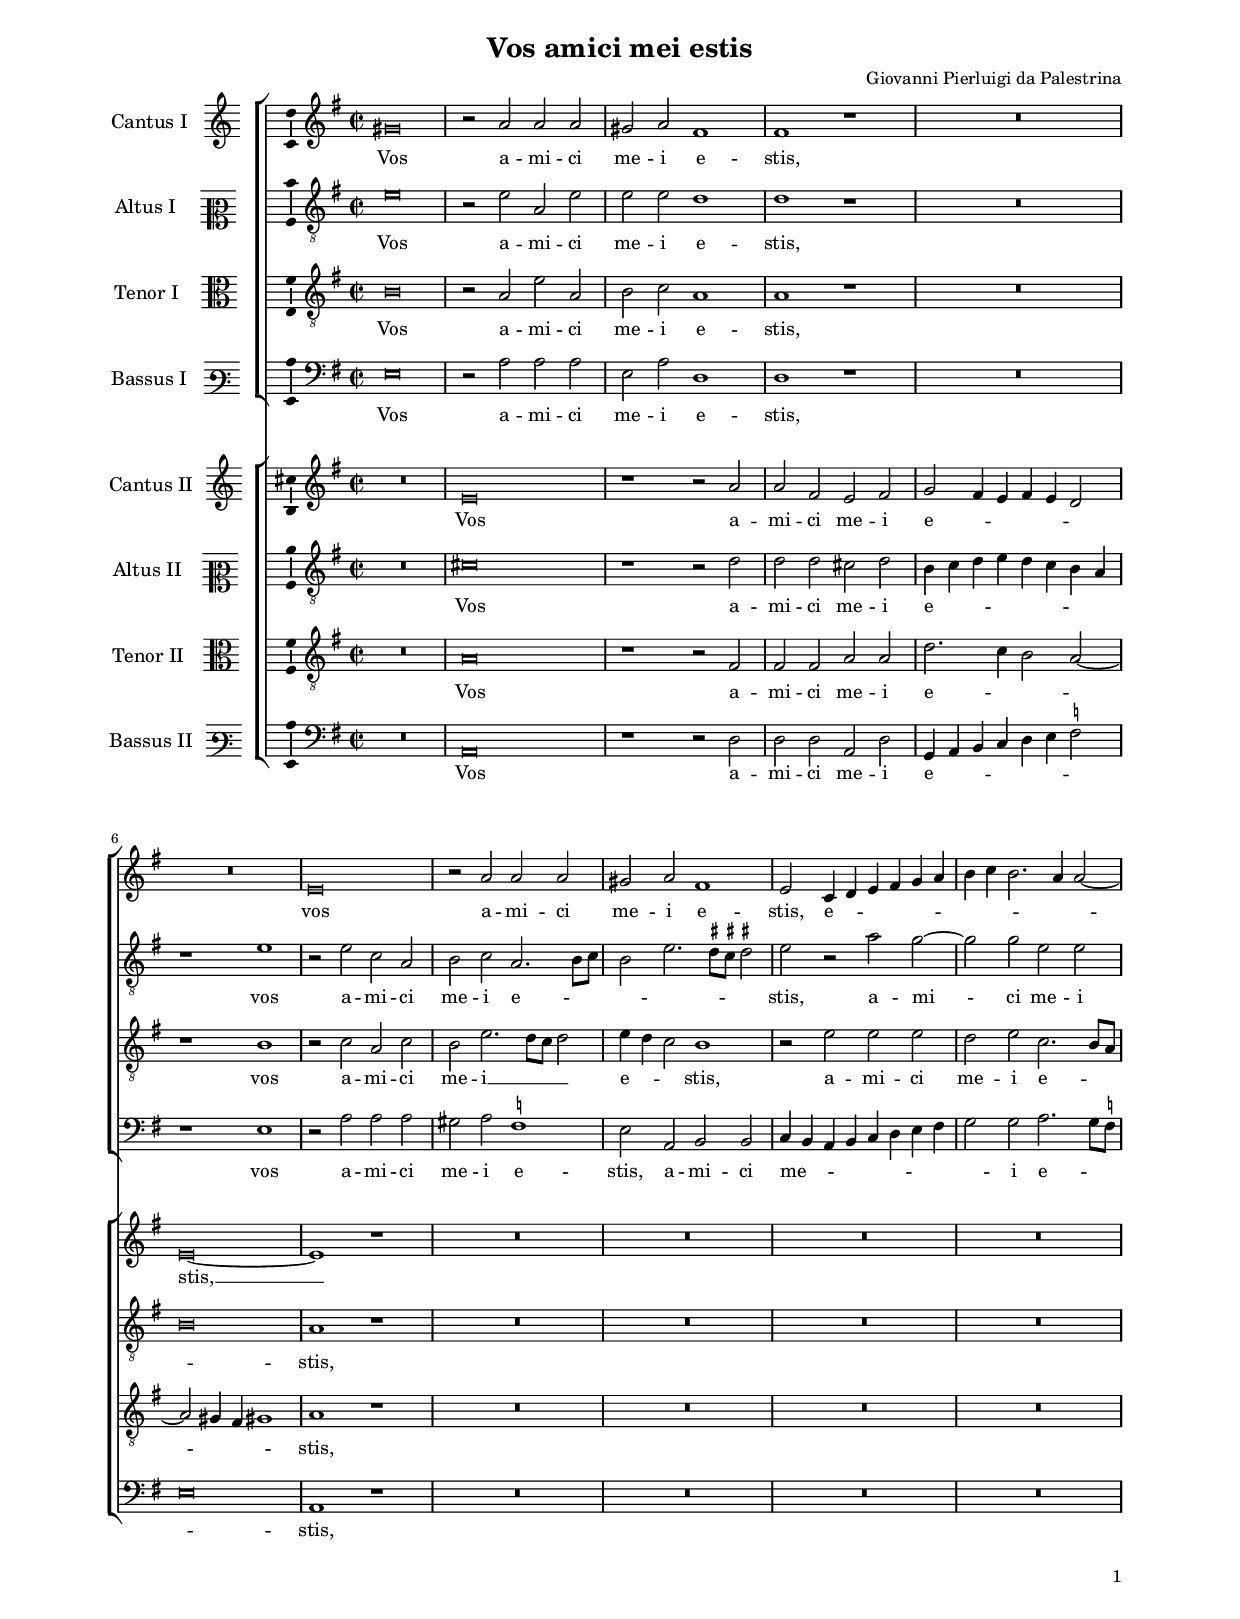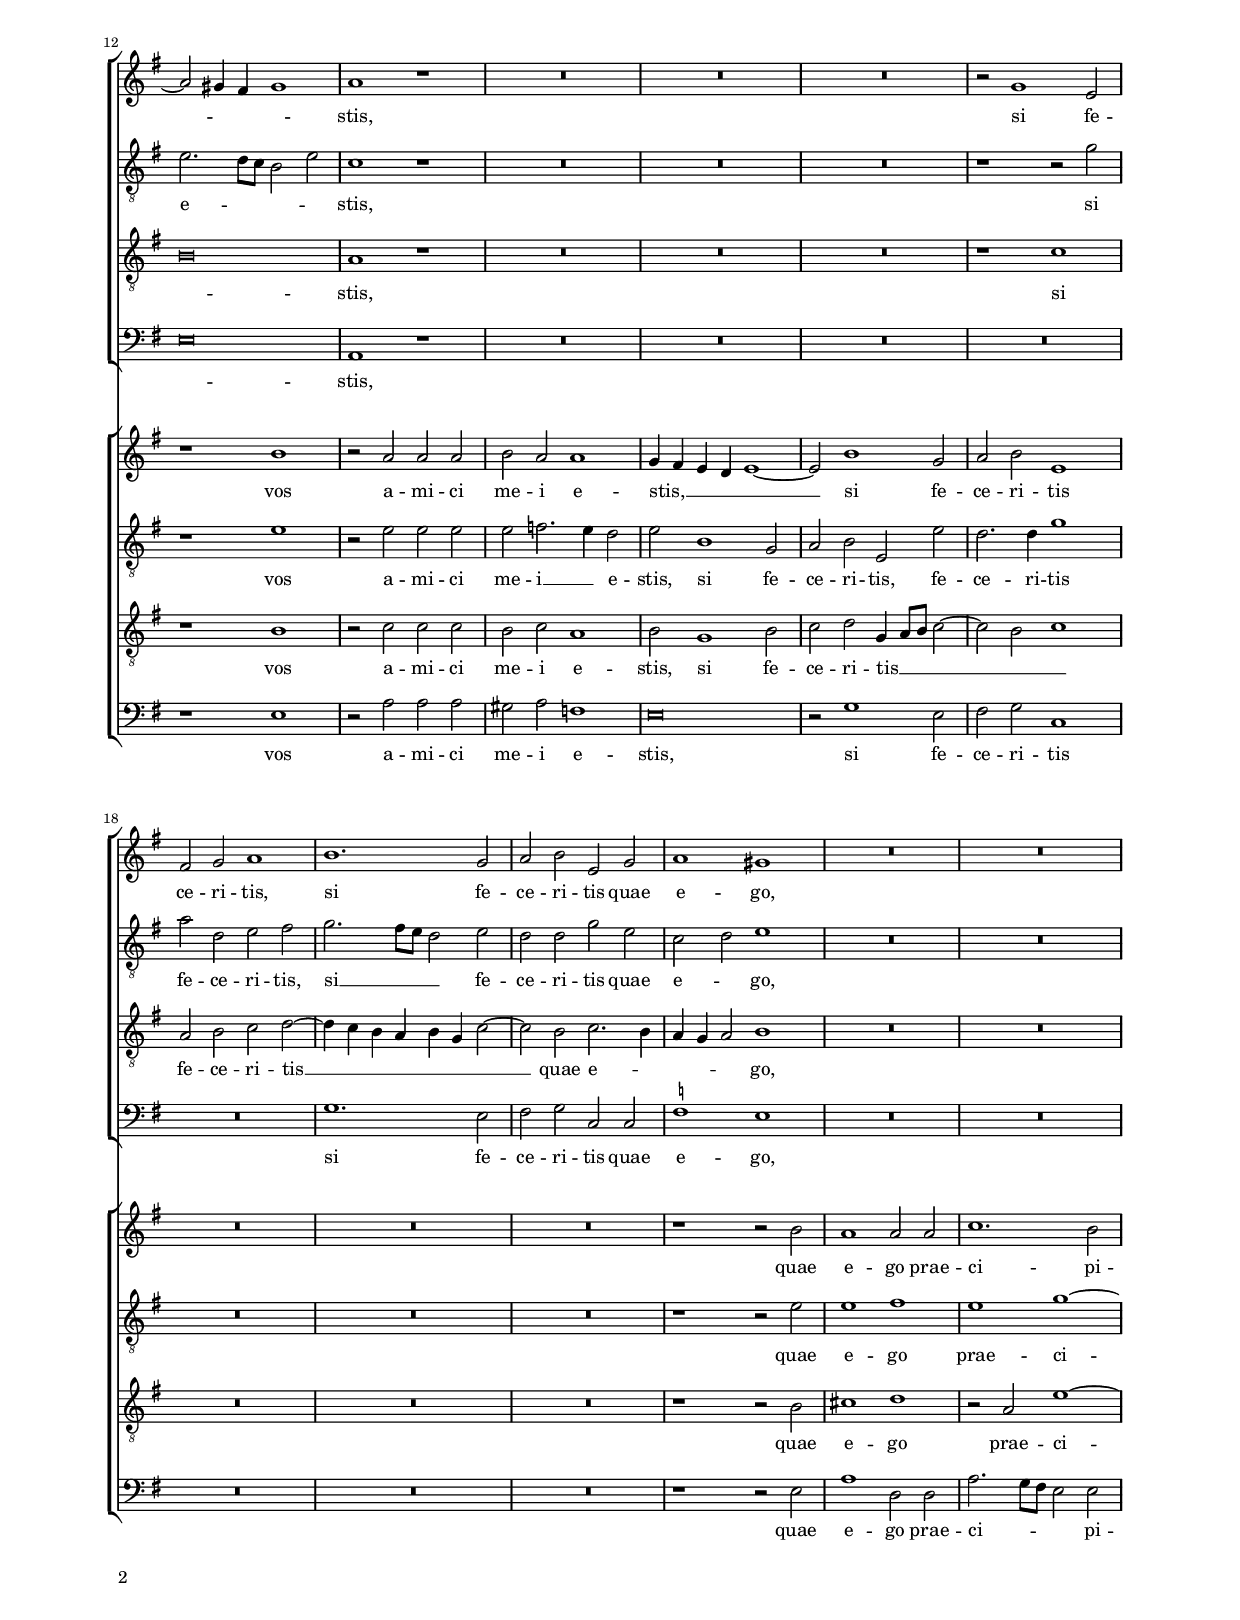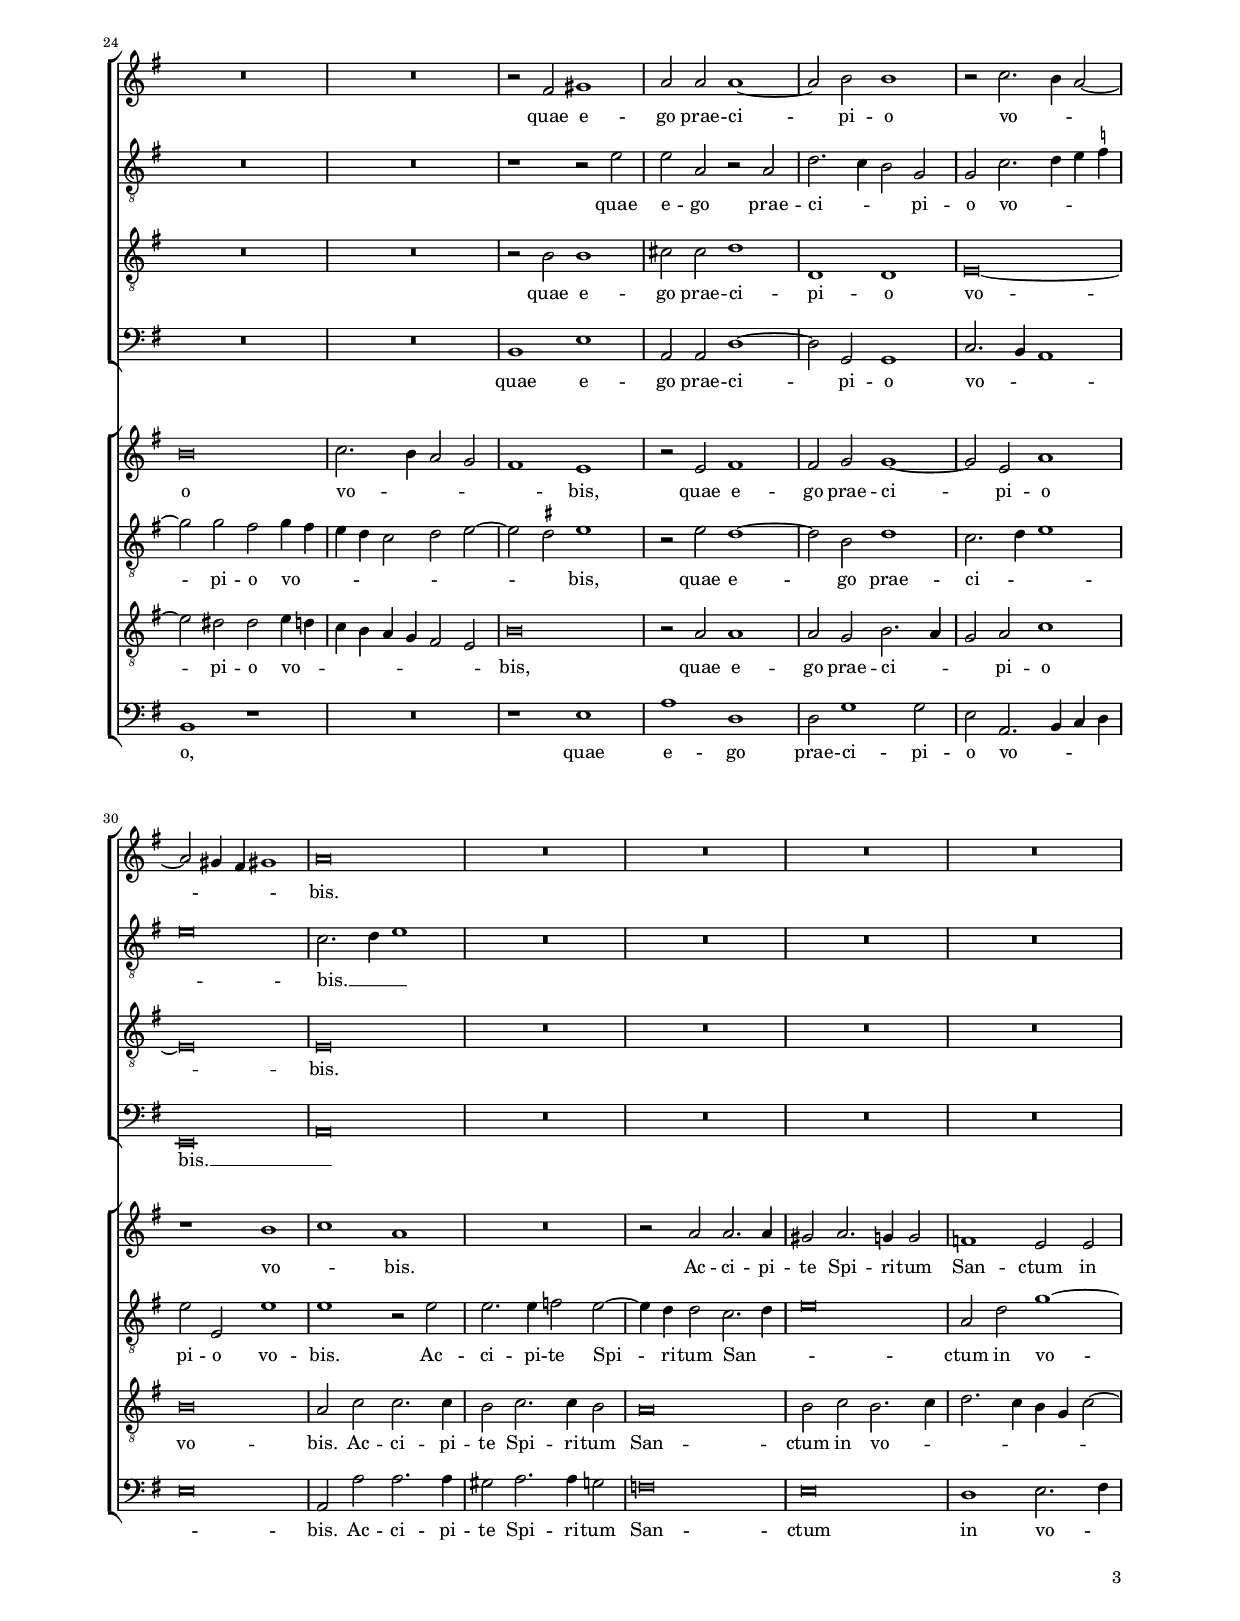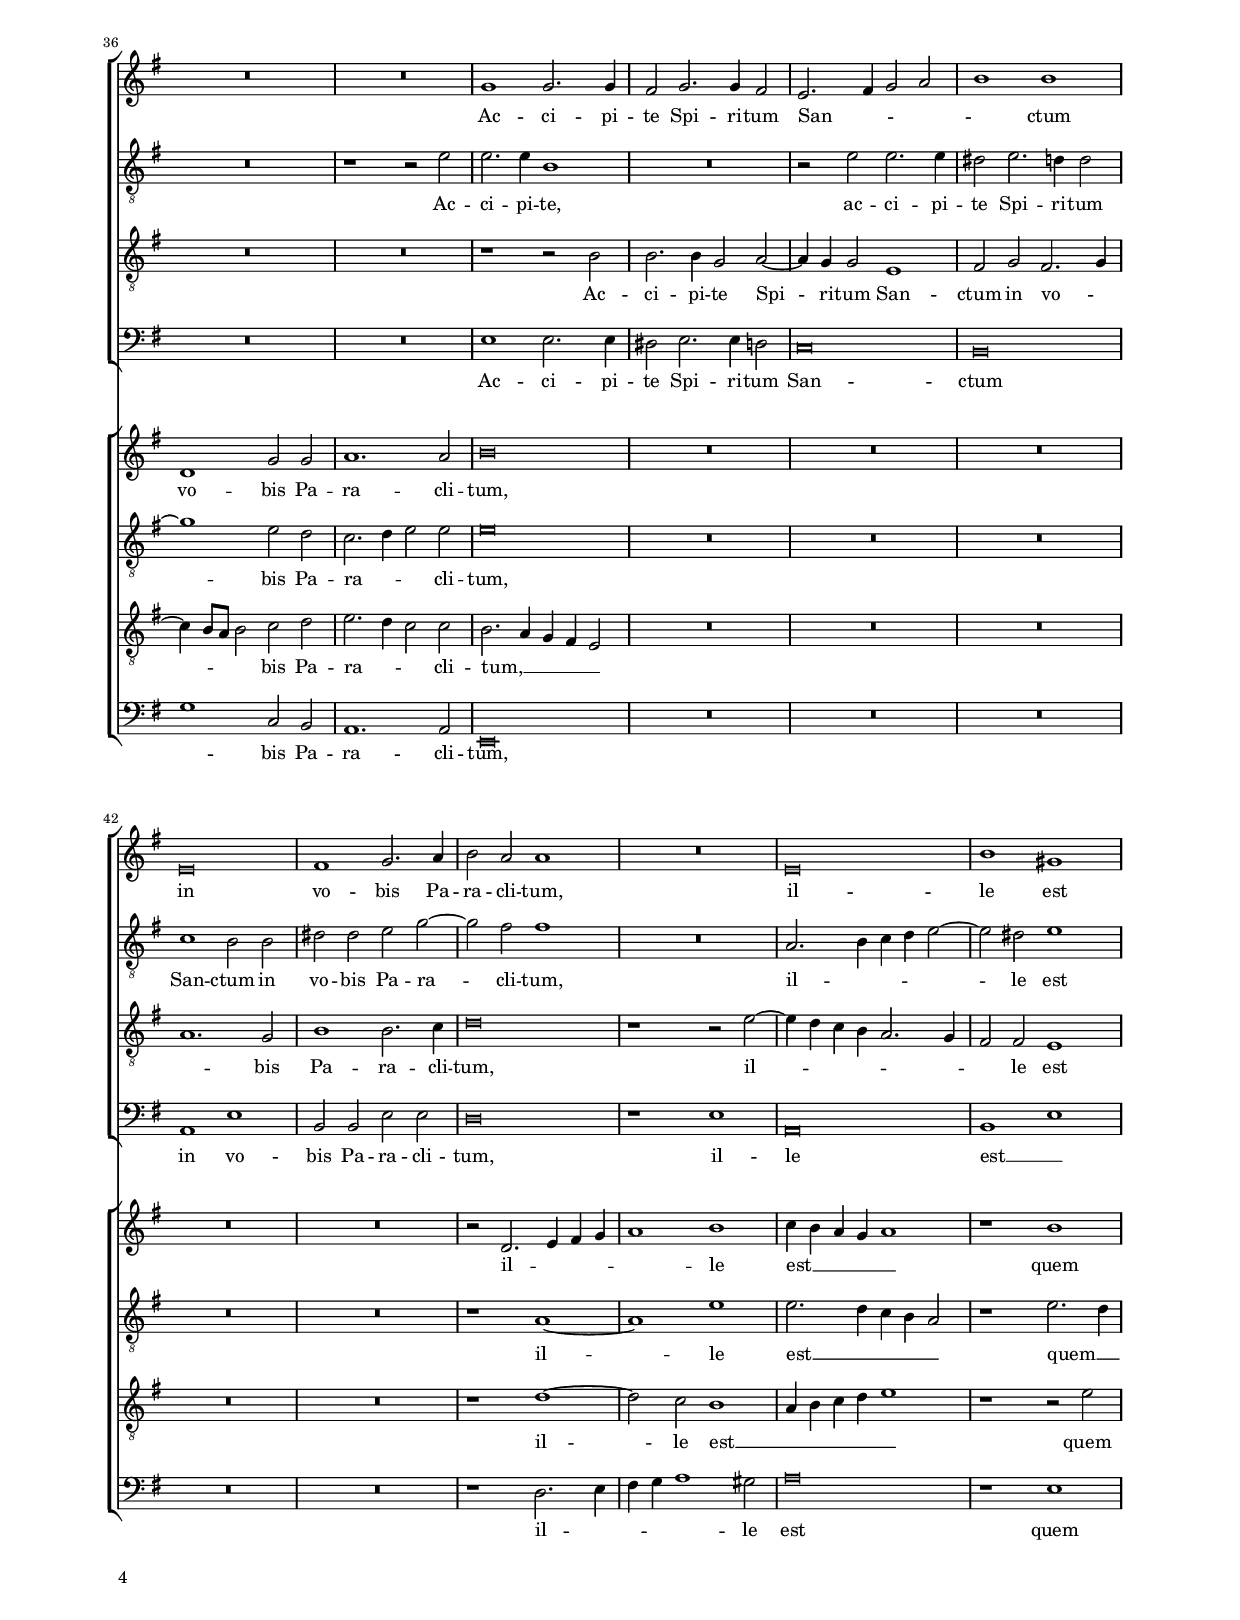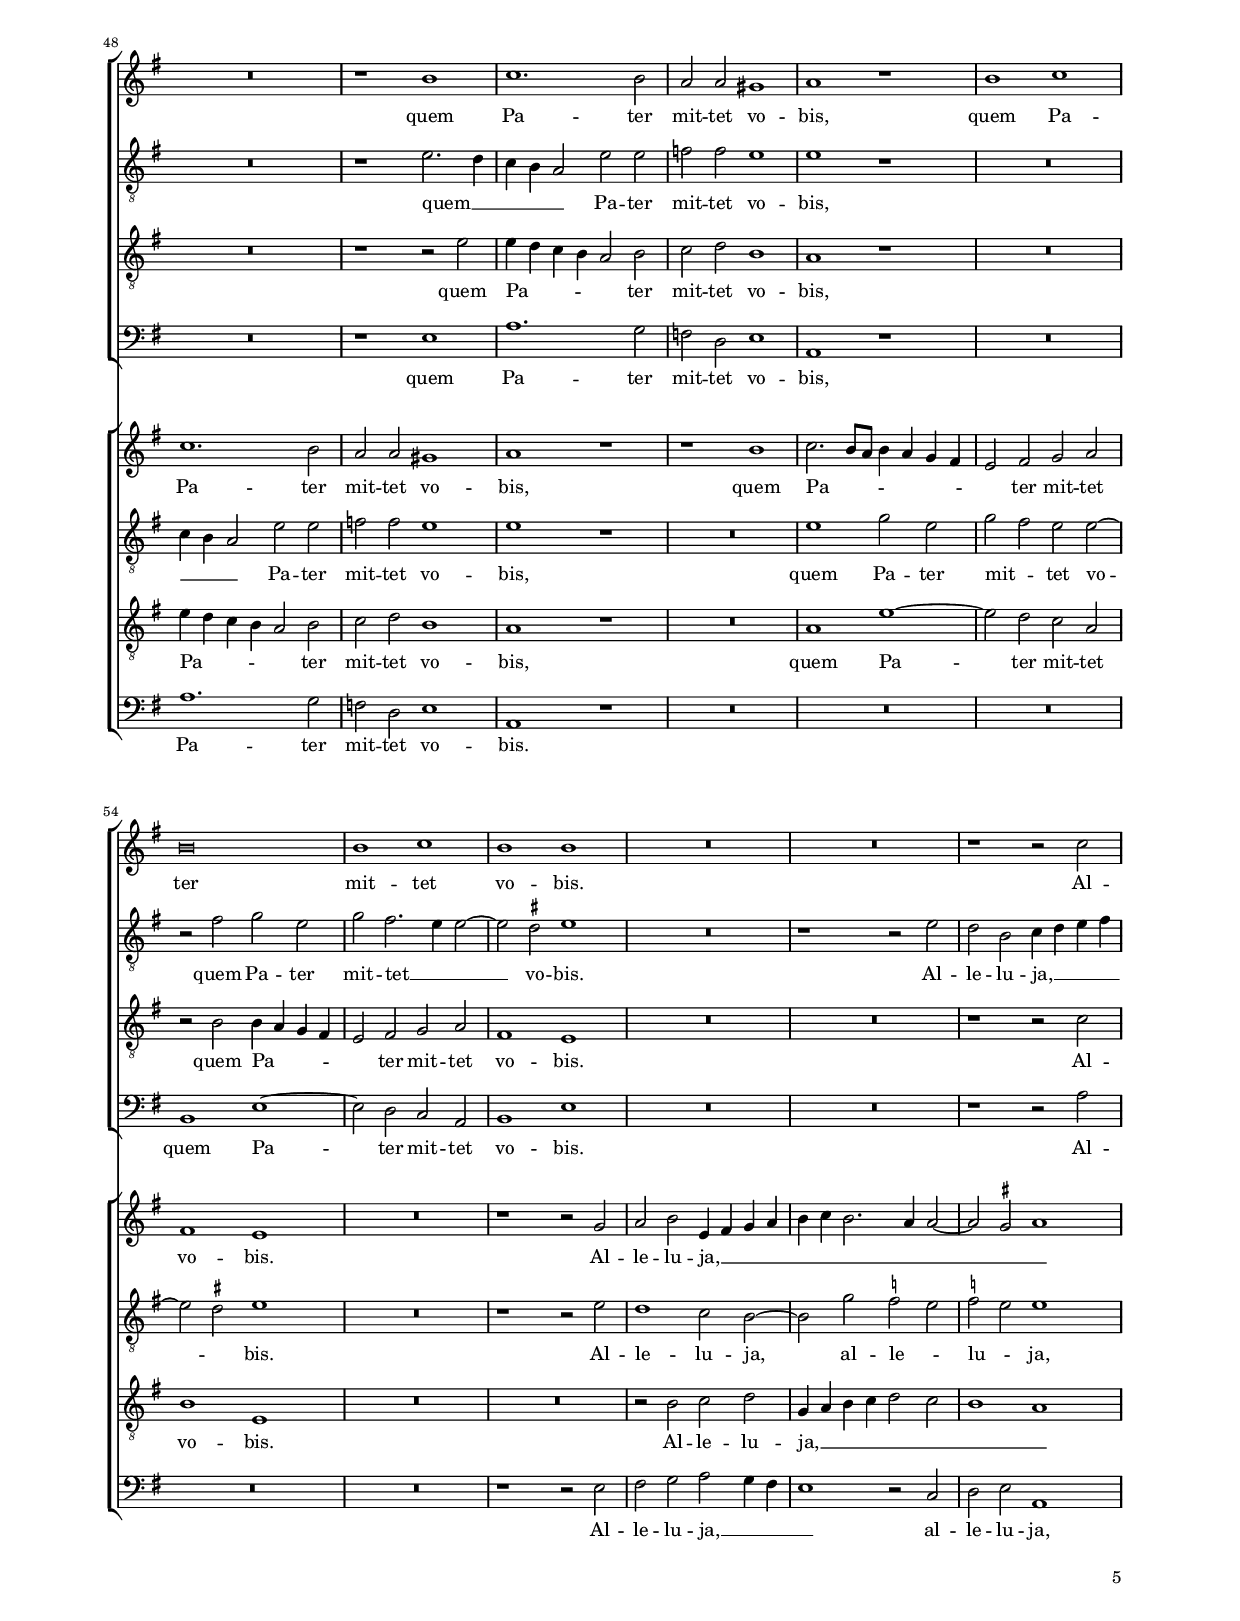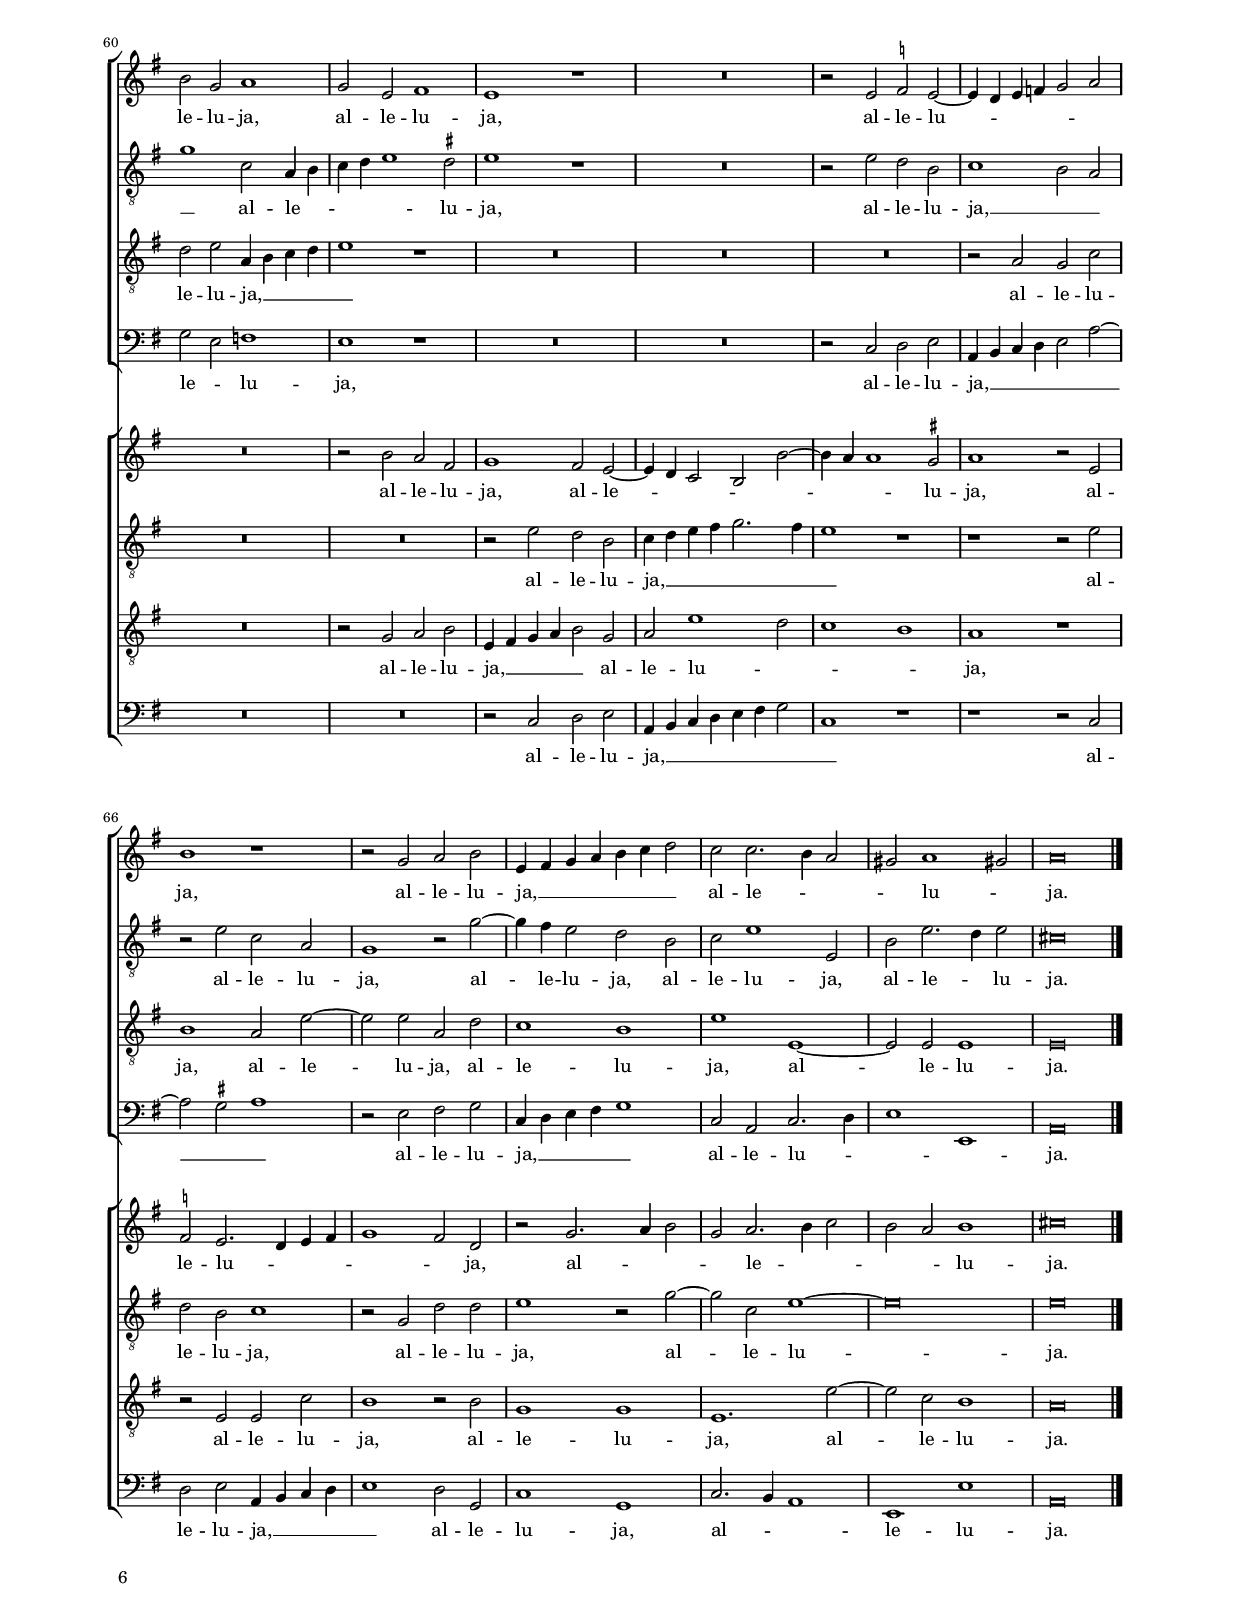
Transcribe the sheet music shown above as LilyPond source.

\header 
{
	title="Vos amici mei estis"
	composer="Giovanni Pierluigi da Palestrina"
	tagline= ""
}

\version "2.24.4"
\language deutsch
#(set-global-staff-size 15)
% #(set-default-paper-size "letter")
#(ly:set-option 'point-and-click #f)



\paper
	{
	top-margin = 2 \cm
	bottom-margin = 1.4 \cm
	left-margin = 2 \cm
	right-margin = 2 \cm
	print-page-number = ##f
	ragged-bottom = ##f
	ragged-last-bottom = ##f
%   systems-per-page = 2
%   page-count = 6
	system-system-spacing = #'((basic-distance . 18) (minimum-distance . 14) (padding . 7) (strechability . 250))
	oddFooterMarkup=\markup   \fill-line { "" \fromproperty #'page:page-number-string }
	evenFooterMarkup=\markup  \fill-line { \fromproperty #'page:page-number-string "" }
	last-bottom-spacing = #'((basic-distance . 12) (minimum-distance . 7) (padding . 4))
	}


global =  
	{
	\key c \major
	\time 2/2 \set Score.measureLength = #(ly:make-moment 2/1)
	\set Score.tempoHideNote = ##t
	\tempo 2 = 90
	\skip 1*2*71 \bar "|."
	}

	ficta = { \once \set suggestAccidentals = ##t }
	
	forget = #(define-music-function (music) (ly:music?) #{
	\accidentalStyle forget
	$music
	\accidentalStyle default
	#})


incipitcantusprimus = \markup { \score {
	{
	\set Staff.instrumentName = \markup { \fontsize #1 "Cantus I" }
	\key c \major
	\clef violin
	s4 \bar ""
	}
	\layout  {
	raggedright = ##t
	indent = 1.8 \cm
	line-width = 2.4\cm
	\context { \Staff \remove Time_signature_engraver }
	\override Staff.Clef.Y-extent = #'(0 . 0)
	}} \hspace #1 }

incipitaltusprimus = \markup { \score {
	{
	\set Staff.instrumentName = \markup { \fontsize #1 "Altus I" }
	\key c \major
	\clef mezzosoprano
	s4 \bar ""
	}
	\layout  {
	raggedright = ##t
	indent = 1.8 \cm
	line-width = 2.4\cm
	\context { \Staff \remove Time_signature_engraver }
	\override Staff.Clef.Y-extent = #'(0 . 0)
	}} \hspace #1 }

incipittenorprimus = \markup { \score {
	{
	\set Staff.instrumentName = \markup { \fontsize #1 "Tenor I" }
	\key c \major
	\clef alto
	s4 \bar ""
	}
	\layout  {
	raggedright = ##t
	indent = 1.8 \cm
	line-width = 2.4\cm
	\context { \Staff \remove Time_signature_engraver }
	\override Staff.Clef.Y-extent = #'(0 . 0)
	}} \hspace #1 }


incipitbassusprimus = \markup { \score {
	{
	\set Staff.instrumentName = \markup { \fontsize #1 "Bassus I" }
	\key c \major
	\clef varbaritone
	s4 \bar ""
	}
	\layout  {
	raggedright = ##t
	indent = 1.8 \cm
	line-width = 2.4\cm
	\context { \Staff \remove Time_signature_engraver }
	\override Staff.Clef.Y-extent = #'(0 . 0)
	}} \hspace #1 }

incipitcantussecundus = \markup { \score {
	{
	\set Staff.instrumentName = \markup { \fontsize #1 "Cantus II" }
	\key c \major
	\clef violin
	s4 \bar ""
	}
	\layout  {
	raggedright = ##t
	indent = 1.8 \cm
	line-width = 2.4\cm
	\context { \Staff \remove Time_signature_engraver }
	\override Staff.Clef.Y-extent = #'(0 . 0)
	}} \hspace #1 }


incipitaltussecundus = \markup { \score {
	{
	\set Staff.instrumentName = \markup { \fontsize #1 "Altus II" }
	\key c \major
	\clef mezzosoprano
	s4 \bar ""
	}
	\layout  {
	raggedright = ##t
	indent = 1.8 \cm
	line-width = 2.4\cm
	\context { \Staff \remove Time_signature_engraver }
	\override Staff.Clef.Y-extent = #'(0 . 0)
	}} \hspace #1 }


incipittenorsecundus = \markup { \score {
	{
	\set Staff.instrumentName = \markup { \fontsize #1 "Tenor II" }
	\key c \major
	\clef alto
	s4 \bar ""
	}
	\layout  {
	raggedright = ##t
	indent = 1.8 \cm
	line-width = 2.4\cm
	\context { \Staff \remove Time_signature_engraver }
	\override Staff.Clef.Y-extent = #'(0 . 0)
	}} \hspace #1 }	


incipitbassussecundus = \markup { \score {
	{
	\set Staff.instrumentName = \markup { \fontsize #1 "Bassus II" }
	\key c \major
	\clef varbaritone
	s4 \bar ""
	}
	\layout  {
	raggedright = ##t
	indent = 1.8 \cm
	line-width = 2.4\cm
	\context { \Staff \remove Time_signature_engraver }
	\override Staff.Clef.Y-extent = #'(0 . 0)
	}} \hspace #1 }


cantusprimus =  \relative c''
	{
	cis\breve
	r2 d d d
	cis2 d h1
	h1 r
%5
	R\breve |
	R\breve
	a\breve
	r2 d d d
	cis2 d h1
%10
	a2 f4 g a h c d |
	e4 f e2. d4 d2~
	d2 cis4 h cis1
	d1 r
	R\breve
%15
	R\breve |
	R\breve
	r2 c1 a2
	h2 c d1
	e1. c2
%20
	d2 e a, c |
	d1 cis
	R\breve
	R\breve
	R\breve
%25
	R\breve |
	r2 h cis1
	d2 d d1~
	d2 e e1
	r2 f2. e4 d2~
%30
	d2 cis4 h cis!1 |
	d\breve
	R\breve
	R\breve
	R\breve
%35
	R\breve |
	R\breve
	R\breve
	c1 c2. c4
	h2 c2. c4 h2
%40
	a2. h4 c2 d |
	e1 e
	a,\breve
	h1 c2. d4
	e2 d d1
%45
	R\breve |
	a\breve
	e'1 cis
	R\breve
	r1 e
%50
	f1. e2 |
	d2 d cis1
	d1 r
	e1 f
	e\breve
%55
	e1 f |
	e1 e
	R\breve
	R\breve
	r1 r2 f
%60
	e2 c d1 |
	c2 a h1
	a1 r
	R\breve
	r2 a \ficta b a~
%65
	a4 g a b c2 d |
	e1 r
	r2 c d e
	a,4 h c d e f g2
	f2 f2. e4 d2
%70
	cis2 d1 cis!2 |
	d\breve |
	}

altusprimus =  \relative c' 
	{
	a'\breve
	r2 a d, a'
	a2 a g1
	g1 r
%5
	R\breve |
	r1 a
	r2 a f d
	e2 f d2. e8 f
	e2 a2. \ficta gis8 \ficta fis \ficta gis!2
%10
	a2 r d2 c~ |
	c2 c a a
	a2. g8 f e2 a
	f1 r
	R\breve
%15
	R\breve |
	R\breve
	r1 r2 c'
	d2 g, a h
	c2. h8 a g2 a
%20
	g2 g c a |
	f2 g a1
	R\breve
	R\breve
	R\breve
%25
	R\breve |
	r1 r2 a
	a2 d, r d
	g2. f4 e2 c
	c2 f2. g4 a \ficta b
%30
	a\breve |
	f2. g4 a1
	R\breve
	R\breve
	R\breve
%35
	R\breve |
	R\breve
	r1 r2 a
	a2. a4 e1
	R\breve
%40
	r2 a a2. a4 |
	gis2 a2. g4 g2
	f1 e2 e
	gis2 gis a c~
	c2 h h1
%45
	R\breve |
	d,2. e4 f g a2~
	a2 gis a1
	R\breve
	r1 a2. g4
%50
	f4 e d2 a' a |
	b2 b a1
	a1 r
	R\breve
	r2 h c a
%55
	c2 h2. a4 a2~ |
	a2 \ficta gis a1
	R\breve
	r1 r2 a
	g2 e f4 g a h
%60
	c1 f,2 d4 e |
	f4 g a1 \ficta gis2
	a1 r
	R\breve
	r2 a g e
%65
	f1 e2 d |
	r2 a' f d
	c1 r2 c'~
	c4 h a2 g e
	f2 a1 a,2
%70
	e'2 a2. g4 a2 |
	fis\breve |
	}

tenorprimus =  \relative c' 
	{
	e\breve
	r2 d a' d,
	e2 f d1
	d1 r
%5
	R\breve |
	r1 e
	r2 f d f
	e2 a2. g8 f g2
	a4 g f2 e1
%10
	r2 a a a |
	g2 a f2. e8 d
	e\breve
	d1 r
	R\breve
%15
	R\breve |
	R\breve
	r1 f
	d2 e f g~
	g4 f e d e c f2~
%20
	f2 e f2. e4 |
	d4 c d2 e1
	R\breve
	R\breve
	R\breve
%25
	R\breve |
	r2 e e1
	fis2 fis g1
	g,1 g
	a\breve~
%30
	a\breve |
	a\breve
	R\breve
	R\breve
	R\breve
%35
	R\breve |
	R\breve
	R\breve
	r1 r2 e'
	e2. e4 c2 d~
%40
	d4 c c2 a1 |
	h2 c h2. c4
	d1. c2
	e1 e2. f4
	g\breve
%45
	r1 r2 a~ |
	a4 g f e d2. c4
	h2 h a1
	R\breve
	r1 r2 a'
%50
	a4 g f e d2 e |
	f2 g e1
	d1 r
	R\breve
	r2 e e4 d c h
%55
	a2 h c d |
	h1 a
	R\breve
	R\breve
	r1 r2 f'
%60
	g2 a d,4 e f g |
	a1 r
	R\breve
	R\breve
	R\breve
%65
	r2 d, c f |
	e1 d2 a'~
	a2 a d, g
	f1 e
	a1 a,~
%70
	a2 a a1 |
	a\breve |
	}

bassusprimus  =  \relative c 
	{
	a'\breve
	r2 d d d
	a2 d g,1
	g1 r
%5
	R\breve |
	r1 a
	r2 d d d
	cis2 d \ficta b1
	a2 d, e e
%10
	f4 e d e f g a h |
	c2 c d2. c8 \ficta b
	a\breve
	d,1 r
	R\breve
%15
	R\breve |
	R\breve
	R\breve
	R\breve
	c'1. a2
%20
	h2 c f, f |
	\ficta b1 a
	R\breve
	R\breve
	R\breve
%25
	R\breve |
	e1 a
	d,2 d g1~
	g2 c, c1
	f2. e4 d1
%30
	a\breve |
	d\breve
	R\breve
	R\breve
	R\breve
%35
	R\breve |
	R\breve
	R\breve
	a'1 a2. a4
	gis2 a2. a4 g2
%40
	f\breve |
	e\breve
	d1 a'
	e2 e a a
	g\breve
%45
	r1 a |
	d,\breve
	e1 a
	R\breve
	r1 a
%50
	d1. c2 |
	b2 g a1
	d,1 r
	R\breve
	e1 a~
%55
	a2 g f d |
	e1 a
	R\breve
	R\breve
	r1 r2 d
%60
	c2 a b1 |
	a1 r
	R\breve
	R\breve
	r2 f g a
%65
	d,4 e f g a2 d~ |
	d2 \ficta cis d1
	r2 a h c
	f,4 g a h c1
	f,2 d f2. g4
%70
	a1 a, |
	d\breve |
	}

cantussecundus =  \relative c''
	{
	R\breve
	a\breve
	r1 r2 d
	d2 h a h
%5
	c2 h4 a h4 a g2 |
	a\breve~
	a1 r
	R\breve
	R\breve
%10
	R\breve |
	R\breve
	r1 e'
	r2 d d d
	e2 d d1
%15
	c4 h a g a1~ |
	a2 e'1 c2
	d2 e a,1
	R\breve
	R\breve
%20
	R\breve |
	r1 r2 e'
	d1 d2 d
	f1. e2
	e\breve
%25
	f2. e4 d2 c |
	h1 a
	r2 a h1
	h2 c c1~
	c2 a d1
%30
	r1 e |
	f1 d
	R\breve
	r2 d2 d2. d4
	cis2 d2. c4 c2
%35
	b1 a2 a |
	g1 c2 c
	d1. d2
	e\breve
	R\breve
%40
	R\breve |
	R\breve
	R\breve
	R\breve
	r2 g,2. a4 h c
%45
	d1 e |
	f4 e d c d1
	r1 e
	f1. e2
	d2 d cis1
%50
	d1 r |
	r1 e
	f2. e8 d e4 d c h
	a2 h c d
	h1 a
%55
	R\breve |
	r1 r2 c
	d2 e a,4 h c d
	e4 f e2. d4 d2~
	d2 \ficta cis d1
%60
	R\breve |
	r2 e d h
	c1 h2 a~
	a4 g f2 e e'~
	e4 d d1 \ficta cis2
%65
	d1 r2 a |
	\ficta b2 a2. g4 a \forget h
	c1 h2 g
	r2 c2. d4 e2
	c2 d2. e4 f2
%70
	e2 d e1 |
	fis\breve |
	}

altussecundus =  \relative c'
	{
	R\breve
	fis\breve
	r1 r2 g
	g2 g fis g
%5
	e4 f g a g f e d |
	e\breve
	d1 r
	R\breve
	R\breve
%10
	R\breve |
	R\breve
	r1 a'
	r2 a a a
	a2 b2. a4 g2
%15
	a2 e1 c2 |
	d2 e a, a'
	g2. g4 c1
	R\breve
	R\breve
%20
	R\breve |
	r1 r2 a
	a1 h
	a1 c~
	c2 c h c4 h
%25
	a4 g f2 g a~ |
	a2 \ficta gis a1
	r2 a g1~
	g2 e g1
	f2. g4 a1
%30
	a2 a, a'1 |
	a1 r2 a
	a2. a4 b2 a~
	a4 g g2 f2. g4
	a\breve
%35
	d,2 g c1~ |
	c1 a2 g
	f2. g4 a2 a
	a\breve
	R\breve
%40
	R\breve |
	R\breve
	R\breve
	R\breve
	r1 d,~
%45
	d1 a' |
	a2. g4 f e d2
	r1 a'2. g4
	f4 e d2 a' a
	b2 b a1
%50
	a1 r |
	R\breve
	a1 c2 a
	c2 h a a~
	a2 \ficta gis a1
%55
	R\breve |
	r1 r2 a
	g1 f2 e~
	e2 c' \ficta b a
	\ficta b2 a a1
%60
	R\breve |
	R\breve
	r2 a g e
	f4 g a h c2. h4
	a1 r
%65
	r1 r2 a |
	g2 e f1
	r2 c g' g
	a1 r2 c~
	c2 f, a1~
%70
	a\breve |
	a\breve |
	}

tenorsecundus =  \relative c'
	{
	R\breve
	d\breve
	r1 r2 h
	h2 h d d
%5
	g2. f4 e2 d~ |
	d2 cis4 h cis!1
	d1 r
	R\breve
	R\breve
%10
	R\breve |
	R\breve
	r1 e
	r2 f f f
	e2 f d1
%15
	e2 c1 e2 |
	f2 g c,4 d8 e f2~
	f2 e f1
	R\breve
	R\breve
%20
	R\breve |
	r1 r2 e
	fis1 g
	r2 d a'1~
	a2 gis gis a4 g
%25
	f4 e d c h2 a |
	e'\breve
	r2 d d1
	d2 c e2. d4
	c2 d f1
%30
	e\breve |
	d2 f f2. f4
	e2 f2. f4 e2
	d\breve
	e2 f e2. f4
%35
	g2. f4 e c f2~ |
	f4 e8 d e2 f2 g
	a2. g4 f2 f
	e2. d4 c h a2
	R\breve
%40
	R\breve |
	R\breve
	R\breve
	R\breve
	r1 g'~
%45
	g2 f e1 |
	d4 e f g a1
	r1 r2 a
	a4 g f e d2 e
	f2 g e1
%50
	d1 r |
	R\breve
	d1 a'~
	a2 g f d
	e1 a,
%55
	R\breve |
	R\breve
	r2 e' f g
	c,4 d e f g2 f
	e1 d
%60
	R\breve |
	r2 c d e
	a,4 h c d e2 c
	d2 a'1 g2
	f1 e
%65
	d1 r |
	r2 a a f'
	e1 r2 e
	c1 c
	a1. a'2~
%70
	a2 f e1 |
	d\breve |
	}

bassussecundus =  \relative c
	{
	R\breve
	d\breve
	r1 r2 g
	g2 g d g
%5
	c,4 d e f g a \ficta b2 |
	a\breve
	d,1 r
	R\breve
	R\breve
%10
	R\breve |
	R\breve
	r1 a'
	r2 d d d
	cis2 d b1
%15
	a\breve |
	r2 c1 a2
	h2 c f,1
	R\breve
	R\breve
%20
	R\breve |
	r1 r2 a
	d1 g,2 g
	d'2. c8 h a2 a
	e1 r
%25
	R\breve |
	r1 a
	d1 g,
	g2 c1 c2
	a2 d,2. e4 f g
%30
	a\breve |
	d,2 d' d2. d4
	cis2 d2. d4 c2
	b\breve
	a\breve
%35
	g1 a2. h4 |
	c1 f,2 e
	d1. d2
	a\breve
	R\breve
%40
	R\breve  |
	R\breve
	R\breve
	R\breve
	r1 g'2. a4
%45
	h4 c d1 cis2 |
	d\breve
	r1 a
	d1. c2
	b2 g a1
%50
	d,1 r |
	R\breve
	R\breve
	R\breve
	R\breve
%55
	R\breve |
	r1 r2 a'
	h2 c d c4 h
	a1 r2 f
	g2 a d,1
%60
	R\breve |
	R\breve
	r2 f g a
	d,4 e f g a h c2
	f,1 r
%65
	r1 r2 f |
	g2 a d,4 e f g
	a1 g2 c,
	f1 c
	f2. e4 d1
%70
	a1 a' |
	d,\breve |
	}


lyricscantusprimus = \lyricmode {
	Vos a -- mi -- ci me -- i e -- stis,
	vos a -- mi -- ci me -- i e -- stis,
	e -- _ _ _ _ _ _ _ _ _ _ _ _ _ stis,
	si fe -- ce -- ri -- tis,
	si fe -- ce -- ri -- tis quae e -- go,
	quae e -- go prae -- ci -- pi -- o vo -- _ _ _ _ _ bis.
	Ac -- ci -- pi -- te Spi -- ri -- tum San -- _ _ _ _ ctum in vo -- bis Pa -- ra -- cli -- tum,
	il -- le est quem Pa -- ter mit -- tet vo -- bis,
	quem Pa -- ter mit -- tet vo -- bis.
	Al -- le -- lu -- ja,
	al -- le -- lu -- ja,
	al -- le -- lu -- _ _ _ _ _ ja,
	al -- le -- lu -- ja, __ _ _ _ _ _ _ 
	al -- le -- _ _ _ lu -- _ ja.
	}


lyricsaltusprimus = \lyricmode {
	Vos a -- mi -- ci me -- i e -- stis,
	vos a -- mi -- ci me -- i e -- _ _ _ _ _ _ _ stis,
	a -- mi -- ci me -- i e -- _ _ _ _ stis,
	si fe -- ce -- ri -- tis,
	si __ _ _ _ fe -- ce -- ri -- tis quae e -- _ go,
	quae e -- go prae -- ci -- _ _ pi -- o vo -- _ _ _ _ bis. __ _ _
	Ac -- ci -- pi -- te,
	ac -- ci -- pi -- te Spi -- ri -- tum San -- ctum in vo -- bis Pa -- ra -- cli -- tum,
	il -- _ _ _ _ le est quem __ _ _ _ _ Pa -- ter mit -- tet vo -- bis,
	quem Pa -- ter mit -- tet __ _ _ vo -- bis.
	Al -- le -- lu -- ja, __ _ _ _ _
	al -- le -- _ _ _ _ lu -- ja,
	al -- le -- lu -- ja, __ _ _
	al -- le -- lu -- ja,
	al -- le -- lu -- ja,
	al -- le -- lu -- ja,
	al -- le -- _ lu -- ja.
	}


lyricstenorprimus = \lyricmode {
	Vos a -- mi -- ci me -- i e -- stis,
	vos a -- mi -- ci me -- i __ _ _ _ e -- _ _ stis,
	a -- mi -- ci me -- i e -- _ _ _ stis,
	si fe -- ce -- ri -- tis __ _ _ _ _ _ _ quae e -- _ _ _ _ go,
	quae e -- go prae -- ci -- pi -- o vo -- bis.
	Ac -- ci -- pi -- te Spi -- ri -- tum San -- ctum in vo -- _ _ bis Pa -- ra -- cli -- tum,
	il -- _ _ _ _ _ _ le est quem Pa -- _ _ _ _ ter mit -- tet vo -- bis,
	quem Pa -- _ _ _ _ ter mit -- tet vo -- bis.
	Al -- le -- lu -- ja, __ _ _ _ _
	al -- le -- lu -- ja,
	al -- le -- lu -- ja,
	al -- le -- lu -- ja,
	al -- le -- lu -- ja.
	}


lyricsbassusprimus = \lyricmode {
	Vos a -- mi -- ci me -- i e -- stis,
	vos a -- mi -- ci me -- i e -- stis,
	a -- mi -- ci me -- _ _ _ _ _ _ _ _ i e -- _ _ _ stis,
	si fe -- ce -- ri -- tis quae e -- go,
	quae e -- go prae -- ci -- pi -- o vo -- _ _ bis. __ _
	Ac -- ci -- pi -- te Spi -- ri -- tum San -- ctum in vo -- bis Pa -- ra -- cli -- tum,
	il -- le est __ _ quem Pa -- ter mit -- tet vo -- bis,
	quem Pa -- ter mit -- tet vo -- bis.
	Al -- le -- _ lu -- ja,
	al -- le -- lu -- ja, __ _ _ _ _ _ _ _
	al -- le -- lu -- ja, __ _ _ _ _
	al -- le -- lu -- _ _ _ ja.
	}


lyricscantussecundus = \lyricmode {
	Vos a -- mi -- ci me -- i e -- _ _ _ _ _ stis, __
	vos a -- mi -- ci me -- i e -- stis, __ _ _ _ _ 
	si fe -- ce -- ri -- tis quae e -- go prae -- ci -- pi -- o vo -- _ _ _ _ bis,
	quae e -- go prae -- ci -- pi -- o vo -- _ bis.
	Ac -- ci -- pi -- te Spi -- ri -- tum San -- ctum in vo -- bis Pa -- ra -- cli -- tum,
	il -- _ _ _ _ le est __ _ _ _ _ quem Pa -- ter mit -- tet vo -- bis,
	quem Pa -- _ _ _ _ _ _ _ ter mit -- tet vo -- bis.
	Al -- le -- lu -- ja, __ _ _ _ _ _ _ _ _ _ _
	al -- le -- lu -- ja,
	al -- le -- _ _ _ _ _ _ lu -- ja,
	al -- le -- lu -- _ _ _ _ _ ja,
	al -- _ _ _ le -- _ _ _ _ lu -- ja.
	}


lyricsaltussecundus = \lyricmode {
	Vos a -- mi -- ci me -- i e -- _ _ _ _ _ _ _ _ stis,
	vos a -- mi -- ci me -- i __ _ e -- stis,
	si fe -- ce -- ri -- tis,
	fe -- ce -- ri -- tis quae e -- go prae -- ci -- pi -- o vo -- _ _ _ _ _ _ _ bis,
	quae e -- go prae -- ci -- _ _ pi -- o vo -- bis.
	Ac -- ci -- pi -- te Spi -- ri -- tum San -- _ _ ctum in vo -- bis Pa -- ra -- _ _ cli -- tum,
	il -- le est __ _ _ _ _ quem __ _ _ _ _ Pa -- ter mit -- tet vo -- bis,
	quem Pa -- ter mit -- _ tet vo -- _ bis.
	Al -- le -- lu -- ja,
	al -- le -- _ lu -- _ ja,
	al -- le -- lu -- ja, __ _ _ _ _ _ _
	al -- le -- lu -- ja,
	al -- le -- lu -- ja,
	al -- le -- lu -- ja.
	}
	

lyricstenorsecundus = \lyricmode {
	Vos a -- mi -- ci me -- i e -- _ _ _ _ _ _ stis,
	vos a -- mi -- ci me -- i e -- stis,
	si fe -- ce -- ri -- tis __ _ _ _ _ _
	quae e -- go prae -- ci -- pi -- o vo -- _ _ _ _ _ _ _ bis,
	quae e -- go prae -- ci -- _ _ pi -- o vo -- bis.
	Ac -- ci -- pi -- te Spi -- ri -- tum San -- ctum in vo -- _ _ _ _ _ _ _ _ _ bis Pa -- ra -- _ _ cli -- tum, __ _ _ _ _
	il -- le est __ _ _ _ _ _ quem Pa -- _ _ _ _ ter mit -- tet vo -- bis,
	quem Pa -- ter mit -- tet vo -- bis.
	Al -- le -- lu -- ja, __ _ _ _ _ _ _ _
	al -- le -- lu -- ja, __ _ _ _ _ 
	al -- le -- lu -- _ _ _ ja,
	al -- le -- lu -- ja,
	al -- le -- lu -- ja,
	al -- le -- lu -- ja.
	}


lyricsbassussecundus = \lyricmode {
	Vos a -- mi -- ci me -- i e -- _ _ _ _ _ _ _ stis,
	vos a -- mi -- ci me -- i e -- stis,
	si fe -- ce -- ri -- tis quae e -- go prae -- ci -- _ _ _ pi -- o,
	quae e -- go prae -- ci -- pi -- o vo -- _ _ _ _ bis.
	Ac -- ci -- pi -- te Spi -- ri -- tum San -- ctum in vo -- _ _ bis Pa -- ra -- cli -- tum,
	il -- _ _ _ _ le est quem Pa -- ter mit -- tet vo -- bis.
	Al -- le -- lu -- ja, __ _ _ _ 
	al -- le -- lu -- ja,
	al -- le -- lu -- ja, __ _ _ _ _ _ _ _
	al -- le -- lu -- ja, __ _ _ _ _
	al -- le -- lu -- ja,
	al -- _ _ le -- lu -- ja.
	}


\score
{
	\transpose c g, {

	<<
	\new ChoirStaff \with { \override StaffGrouper.staffgroup-staff-spacing.basic-distance = #15 
				\override StaffGrouper.staff-staff-spacing.basic-distance = #12 }
	<<

	\new Staff << \global
	\new Voice="v1" {
		\set Staff.instrumentName=\incipitcantusprimus
		\set Staff.midiInstrument = "reed organ"
		\clef violin
		\cantusprimus }
	\new Lyrics \lyricsto "v1" {\lyricscantusprimus }
	>>

	\new Staff << \global
	\new Voice="v2" {
		\set Staff.instrumentName=\incipitaltusprimus
		\set Staff.midiInstrument = "reed organ"
		\clef "G_8" % violin
		\altusprimus }
	\new Lyrics \lyricsto "v2" {\lyricsaltusprimus }
	>>

	\new Staff << \global
	\new Voice="v3" {
		\set Staff.instrumentName=\incipittenorprimus
		\set Staff.midiInstrument = "reed organ"
		\clef "G_8"
		\tenorprimus }
	\new Lyrics \lyricsto "v3" {\lyricstenorprimus }
	>>

	\new Staff << \global
	\new Voice="v4" {
		\set Staff.instrumentName=\incipitbassusprimus
		\set Staff.midiInstrument = "reed organ"
		\clef bass 
		\bassusprimus }
	\new Lyrics \lyricsto "v4" {\lyricsbassusprimus}
	>>
	>>

	\new ChoirStaff \with { \override StaffGrouper.staff-staff-spacing.basic-distance = #12 }
	<<

	\new Staff << \global
	\new Voice="v5" {
		\set Staff.instrumentName=\incipitcantussecundus
		\set Staff.midiInstrument = "church organ"
		\clef violin
		\cantussecundus }
	\new Lyrics \lyricsto "v5" {\lyricscantussecundus }
	>>

	\new Staff << \global
	\new Voice="v6" {
		\set Staff.instrumentName=\incipitaltussecundus
		\set Staff.midiInstrument = "church organ"
		\clef "G_8" % violin
		\altussecundus }
	\new Lyrics \lyricsto "v6" {\lyricsaltussecundus }
	>>

	\new Staff << \global
	\new Voice="v7" {
		\set Staff.instrumentName=\incipittenorsecundus
		\set Staff.midiInstrument = "church organ"
		\clef "G_8"
		\tenorsecundus }
	\new Lyrics \lyricsto "v7" {\lyricstenorsecundus }
	>>

	\new Staff << \global
	\new Voice="v8" {
		\set Staff.instrumentName=\incipitbassussecundus
		\set Staff.midiInstrument = "church organ"
		\clef bass 
		\bassussecundus }
	\new Lyrics \lyricsto "v8" {\lyricsbassussecundus}
	>>
	>>
	>>
	} % transpose

\layout
	{
	indent = 2.5 \cm
%	\context { \Lyrics \override VerticalAxisGroup.nonstaff-relatedstaff-spacing.padding = #2 }
%	\context { \Lyrics \override LyricText.font-size = #1 }
	\context { \Score \override BarNumber.padding = #2 }
	\context { \Voice \override NoteHead.style = #'baroque }
	\context { \Staff \consists Ambitus_engraver }
	\context { \Staff \override TimeSignature.break-visibility = #end-of-line-invisible }
	}

\midi
	{
	}
	  
}

% EOF
